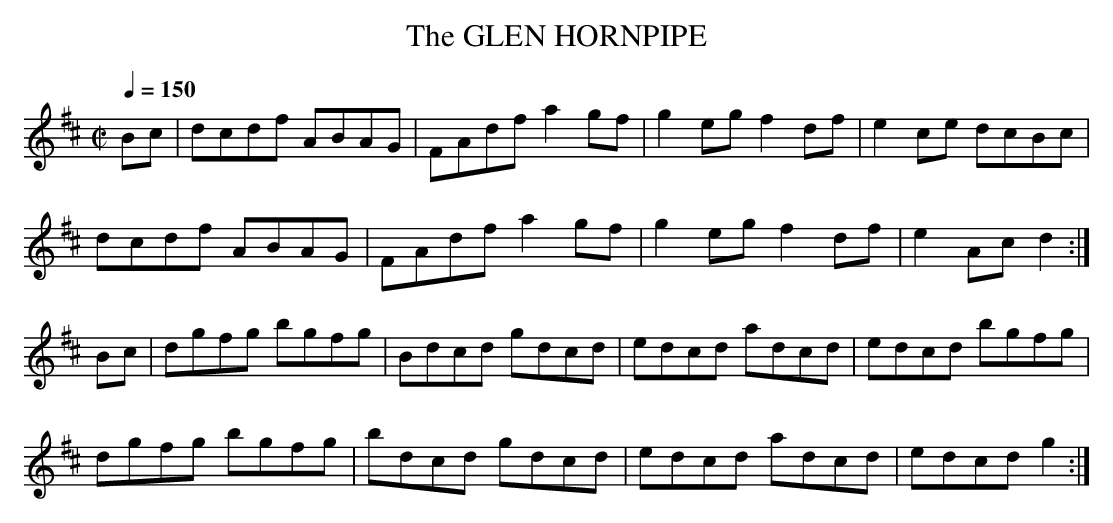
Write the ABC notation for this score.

X:1
T:GLEN HORNPIPE, The
indicated that way in ONMI.
Q:1/4=150
M:C|
L:1/8
K:D
Bc|dcdf ABAG|FAdf a2gf|g2eg f2df|e2ce dcBc|
dcdf ABAG|FAdf a2gf|g2eg f2df|e2Ac d2:|
Bc|dgfg bgfg|Bdcd gdcd|edcd adcd|edcd bgfg|
dgfg bgfg|bdcd gdcd|edcd adcd|edcd g2:|
